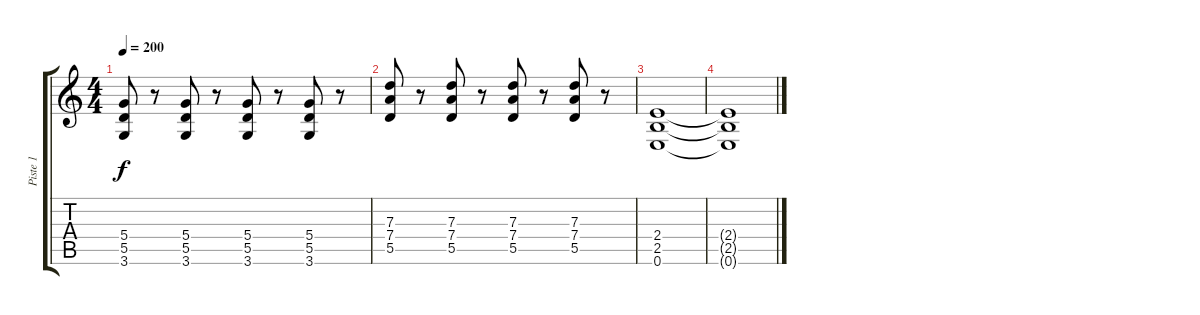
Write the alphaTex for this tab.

\track ("Piste 1" "Piste 1") {instrument overdrivenguitar}
\staff {score tabs}
\tuning (E4 B3 G3 D3 A2 E2) {hide}
\ts (4 4)
\tempo 200
\clef g2
\ks c
(5.4 5.5 3.6).8{dy f} r.8 (5.4 5.5 3.6).8 r.8 (5.4 5.5 3.6).8 r.8 (5.4 5.5 3.6).8 r.8 |
(7.3 7.4 5.5).8 r.8 (7.3 7.4 5.5).8 r.8 (7.3 7.4 5.5).8 r.8 (7.3 7.4 5.5).8 r.8 |
(2.4 2.5 0.6).1 |
(2.4{t} 2.5{t} 0.6{t}).1
